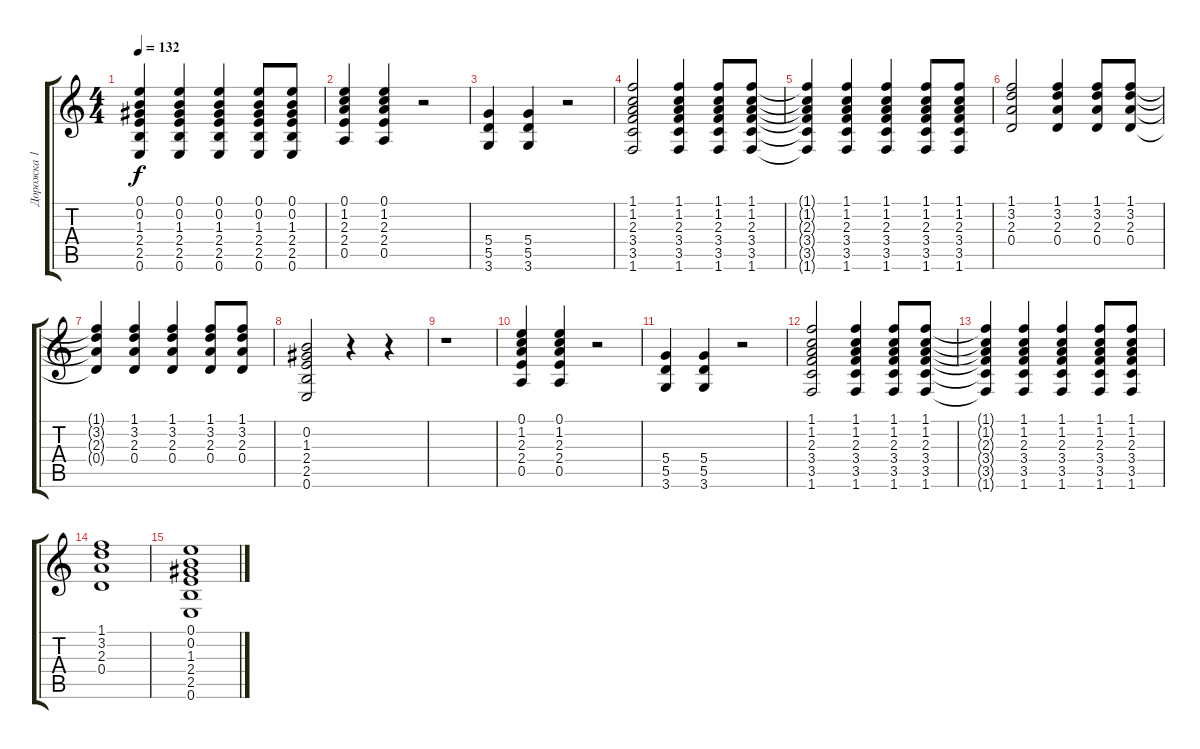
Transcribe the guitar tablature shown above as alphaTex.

\track ("Дорожка 1" "Дорожка 1") {instrument acousticguitarsteel}
\staff {score tabs}
\tuning (E4 B3 G3 D3 A2 E2) {hide}
\ts (4 4)
\tempo 132
\clef g2
\ks c
(0.1{t} 0.2{t} 1.3{t} 2.4{t} 2.5{t} 0.6{t}).4{dy f} (0.1 0.2 1.3 2.4 2.5 0.6).4 (0.1 0.2 1.3 2.4 2.5 0.6).4 (0.1 0.2 1.3 2.4 2.5 0.6).8 (0.1 0.2 1.3 2.4 2.5 0.6).8 |
(0.1 1.2 2.3 2.4 0.5).4 (0.1 1.2 2.3 2.4 0.5).4 r.2 |
(5.4 5.5 3.6).4 (5.4 5.5 3.6).4 r.2 |
(1.1 1.2 2.3 3.4 3.5 1.6).2 (1.1 1.2 2.3 3.4 3.5 1.6).4 (1.1 1.2 2.3 3.4 3.5 1.6).8 (1.1 1.2 2.3 3.4 3.5 1.6).8 |
(1.1{t} 1.2{t} 2.3{t} 3.4{t} 3.5{t} 1.6{t}).4 (1.1 1.2 2.3 3.4 3.5 1.6).4 (1.1 1.2 2.3 3.4 3.5 1.6).4 (1.1 1.2 2.3 3.4 3.5 1.6).8 (1.1 1.2 2.3 3.4 3.5 1.6).8 |
(1.1 3.2 2.3 0.4).2 (1.1 3.2 2.3 0.4).4 (1.1 3.2 2.3 0.4).8 (1.1 3.2 2.3 0.4).8 |
(1.1{t} 3.2{t} 2.3{t} 0.4{t}).4 (1.1 3.2 2.3 0.4).4 (1.1 3.2 2.3 0.4).4 (1.1 3.2 2.3 0.4).8 (1.1 3.2 2.3 0.4).8 |
(0.2 1.3 2.4 2.5 0.6).2 r.4 r.4 |
r.1 |
(0.1 1.2 2.3 2.4 0.5).4 (0.1 1.2 2.3 2.4 0.5).4 r.2 |
(5.4 5.5 3.6).4 (5.4 5.5 3.6).4 r.2 |
(1.1 1.2 2.3 3.4 3.5 1.6).2 (1.1 1.2 2.3 3.4 3.5 1.6).4 (1.1 1.2 2.3 3.4 3.5 1.6).8 (1.1 1.2 2.3 3.4 3.5 1.6).8 |
(1.1{t} 1.2{t} 2.3{t} 3.4{t} 3.5{t} 1.6{t}).4 (1.1 1.2 2.3 3.4 3.5 1.6).4 (1.1 1.2 2.3 3.4 3.5 1.6).4 (1.1 1.2 2.3 3.4 3.5 1.6).8 (1.1 1.2 2.3 3.4 3.5 1.6).8 |
(1.1 3.2 2.3 0.4).1 |
(0.1 0.2 1.3 2.4 2.5 0.6).1
